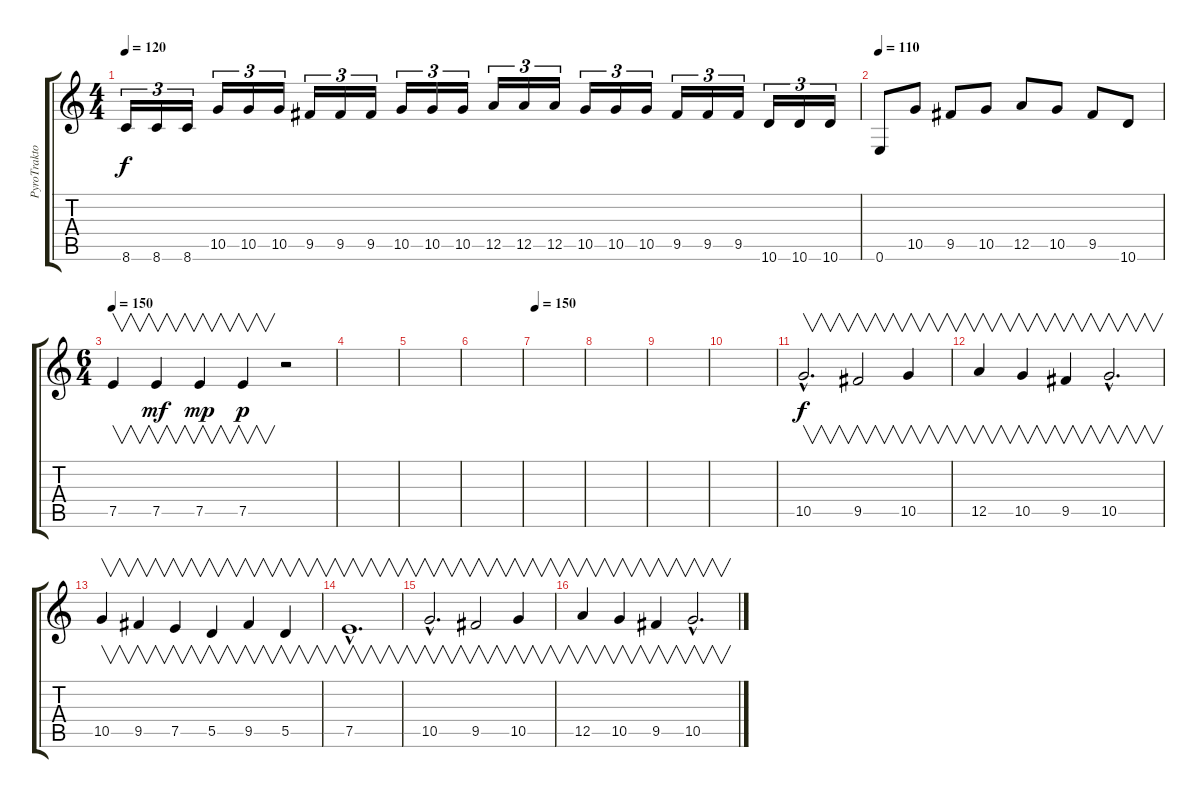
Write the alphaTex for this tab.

\track ("PyroTraktor" "PyroTrakto") {instrument distortionguitar}
\staff {score tabs}
\tuning (E4 B3 G3 D3 A2 E2) {hide}
\ts (4 4)
\tempo 120
\clef g2
\ks c
8.6.16{tu (3 2) dy f} 8.6.16{tu (3 2)} 8.6.16{tu (3 2)} 10.5.16{tu (3 2)} 10.5.16{tu (3 2)} 10.5.16{tu (3 2)} 9.5.16{tu (3 2)} 9.5.16{tu (3 2)} 9.5.16{tu (3 2)} 10.5.16{tu (3 2)} 10.5.16{tu (3 2)} 10.5.16{tu (3 2)} 12.5.16{tu (3 2)} 12.5.16{tu (3 2)} 12.5.16{tu (3 2)} 10.5.16{tu (3 2)} 10.5.16{tu (3 2)} 10.5.16{tu (3 2)} 9.5.16{tu (3 2)} 9.5.16{tu (3 2)} 9.5.16{tu (3 2)} 10.6.16{tu (3 2)} 10.6.16{tu (3 2)} 10.6.16{tu (3 2)} |
\tempo 110
0.6.8 10.5.8 9.5.8 10.5.8 12.5.8 10.5.8 9.5.8 10.6.8 |
\ts (6 4)
\tempo 150
7.5.4{v} 7.5.4{v dy mf} 7.5.4{v dy mp} 7.5.4{v dy p} r.2 |
|
|
|
\tempo 150
|
|
|
|
10.5{hac}.2{v d dy f} 9.5.2{v} 10.5.4{v} |
12.5.4{v} 10.5.4{v} 9.5.4{v} 10.5{hac}.2{v d} |
10.5.4{v} 9.5.4{v} 7.5.4{v} 5.5.4{v} 9.5.4{v} 5.5.4{v} |
7.5{hac}.1{v d} |
10.5{hac}.2{v d} 9.5.2{v} 10.5.4{v} |
12.5.4{v} 10.5.4{v} 9.5.4{v} 10.5{hac}.2{v d}
